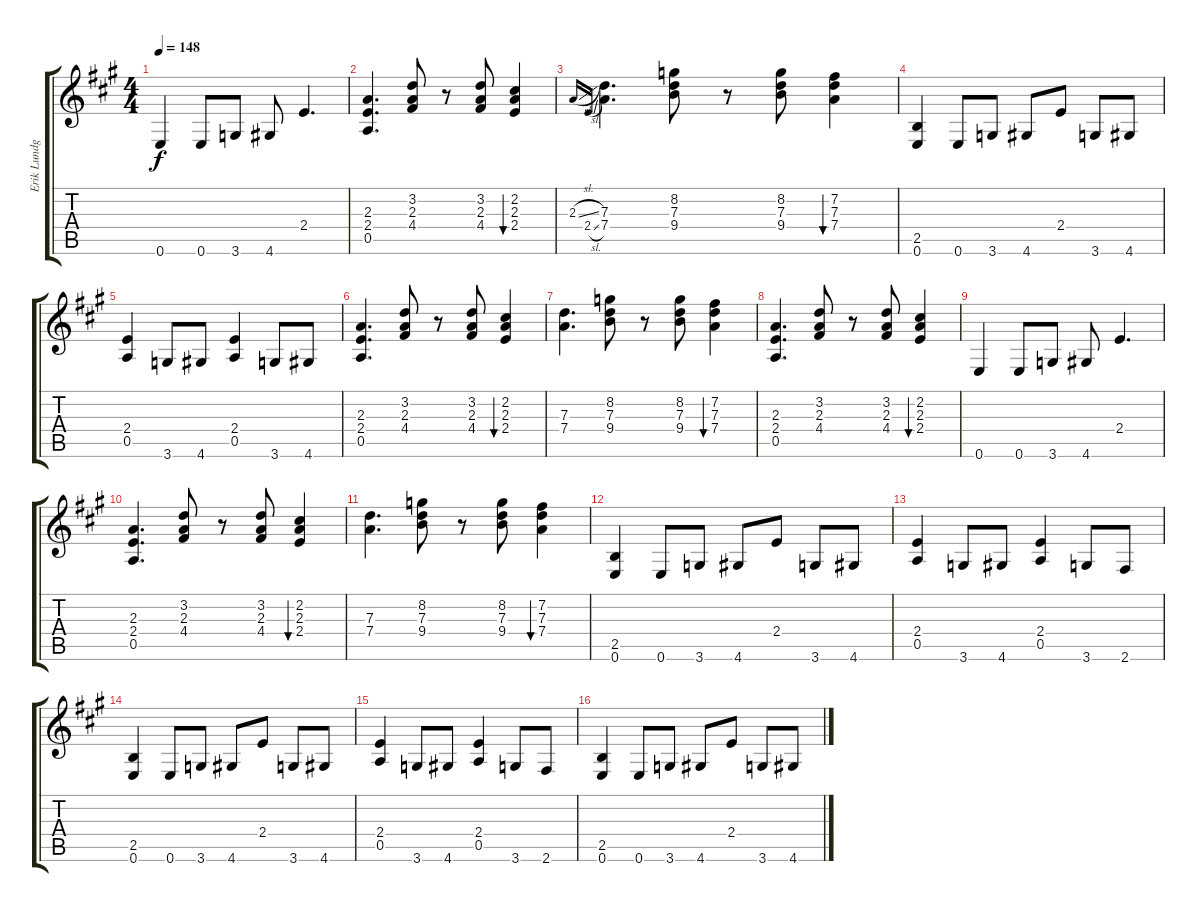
\track ("Erik Lundgren Guitar" "Erik Lundg") {instrument overdrivenguitar}
\staff {score tabs}
\tuning (E4 B3 G3 D3 A2 E2) {hide}
\ts (4 4)
\tempo 148
\clef g2
\ks a
0.6.4{dy f instrument overdrivenguitar} 0.6.8 3.6.8 4.6.8 2.4.4{d} |
(2.3 2.4 0.5).4{d instrument electricguitarclean} (3.2 2.3 4.4).8 r.8 (3.2 2.3 4.4).8 (2.2 2.3 2.4).4{bu 60} |
2.3{sl}.16{gr onbeat} 2.4{sl}.16{gr onbeat} (7.3 7.4).4{d} (8.2 7.3 9.4).8 r.8 (8.2 7.3 9.4).8 (7.2 7.3 7.4).4{bu 60} |
(2.5 0.6).4{instrument overdrivenguitar} 0.6.8 3.6.8 4.6.8 2.4.8 3.6.8 4.6.8 |
(2.4 0.5).4 3.6.8 4.6.8 (2.4 0.5).4 3.6.8 4.6.8 |
(2.3 2.4 0.5).4{d} (3.2 2.3 4.4).8 r.8 (3.2 2.3 4.4).8 (2.2 2.3 2.4).4{bu 60} |
(7.3 7.4).4{d} (8.2 7.3 9.4).8 r.8 (8.2 7.3 9.4).8 (7.2 7.3 7.4).4{bu 60} |
(2.3 2.4 0.5).4{d} (3.2 2.3 4.4).8 r.8 (3.2 2.3 4.4).8 (2.2 2.3 2.4).4{bu 60} |
0.6.4 0.6.8 3.6.8 4.6.8 2.4.4{d} |
(2.3 2.4 0.5).4{d} (3.2 2.3 4.4).8 r.8 (3.2 2.3 4.4).8 (2.2 2.3 2.4).4{bu 60} |
(7.3 7.4).4{d} (8.2 7.3 9.4).8 r.8 (8.2 7.3 9.4).8 (7.2 7.3 7.4).4{bu 60} |
(2.5 0.6).4 0.6.8 3.6.8 4.6.8 2.4.8 3.6.8 4.6.8 |
(2.4 0.5).4 3.6.8 4.6.8 (2.4 0.5).4 3.6.8 2.6.8 |
(2.5 0.6).4 0.6.8 3.6.8 4.6.8 2.4.8 3.6.8 4.6.8 |
(2.4 0.5).4 3.6.8 4.6.8 (2.4 0.5).4 3.6.8 2.6.8 |
(2.5 0.6).4 0.6.8 3.6.8 4.6.8 2.4.8 3.6.8 4.6.8
